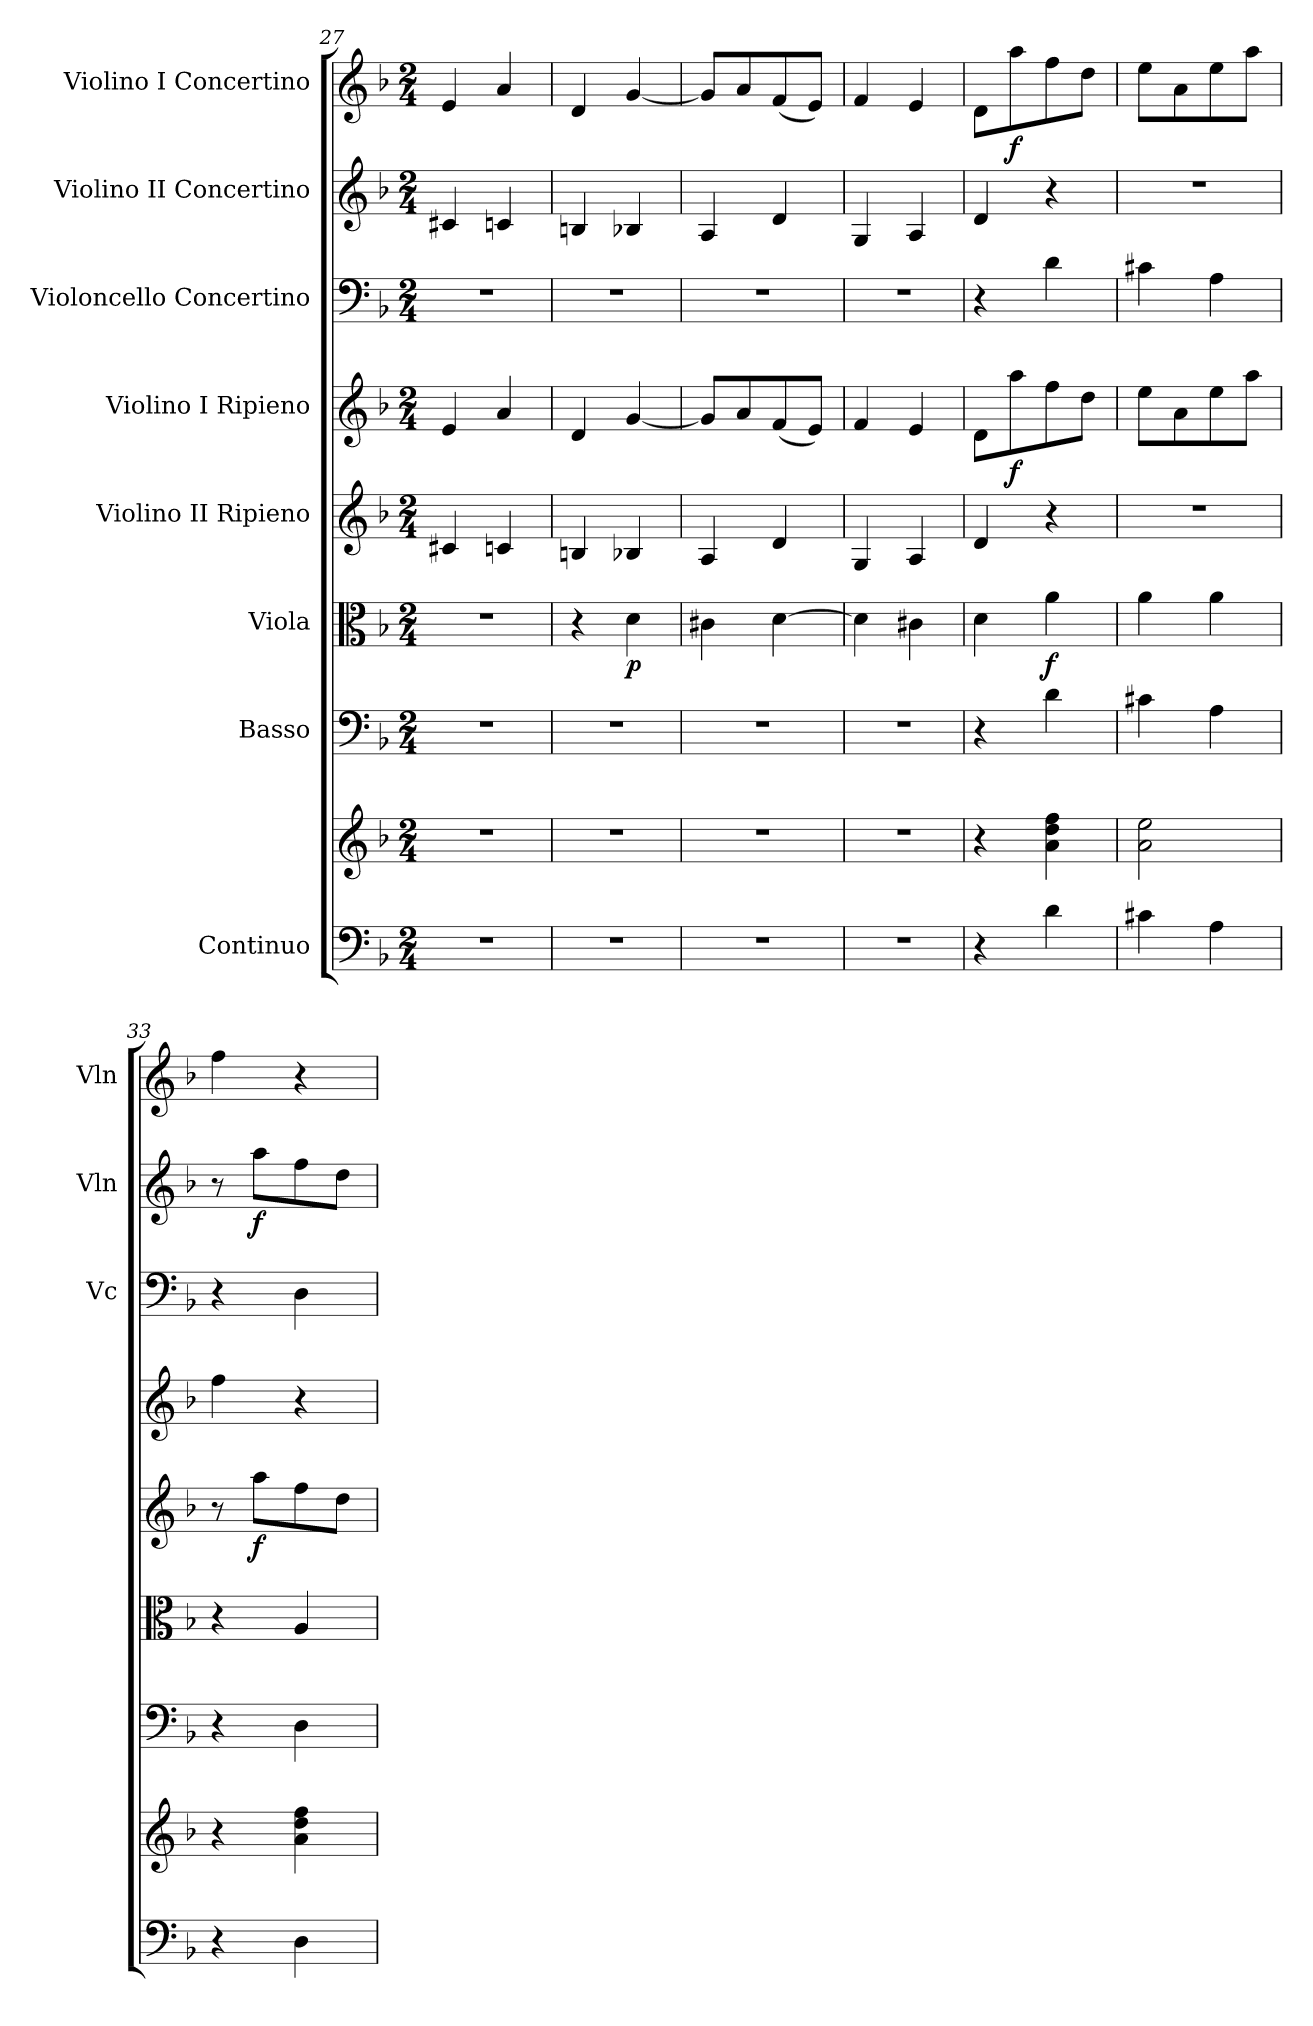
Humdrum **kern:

**kern	**kern	**kern	**kern	**dynam	**kern	**dynam	**kern	**dynam	**kern	**kern	**dynam	**kern	**dynam
*part8	*part8	*part7	*part6	*part6	*part5	*part5	*part4	*part4	*part3	*part2	*part2	*part1	*part1
*staff9	*staff8	*staff7	*staff6	*staff6	*staff5	*staff5	*staff4	*staff4	*staff3	*staff2	*staff2	*staff1	*staff1
*I"Continuo	*	*I"Basso	*I"Viola	*	*I"Violino II Ripieno	*	*I"Violino I Ripieno	*	*I"Violoncello Concertino	*I"Violino II Concertino	*	*I"Violino I Concertino	*
*	*	*	*	*	*	*	*	*	*I'Vc	*I'Vln	*	*I'Vln	*
*clefF4	*clefG2	*clefF4	*clefC3	*	*clefG2	*	*clefG2	*	*clefF4	*clefG2	*	*clefG2	*
*k[b-]	*k[b-]	*k[b-]	*k[b-]	*	*k[b-]	*	*k[b-]	*	*k[b-]	*k[b-]	*	*k[b-]	*
*M2/4	*M2/4	*M2/4	*M2/4	*	*M2/4	*	*M2/4	*	*M2/4	*M2/4	*	*M2/4	*
=27	=27	=27	=27	=27	=27	=27	=27	=27	=27	=27	=27	=27	=27
2r	2r	2r	2r	.	4c#X/	.	4e/	.	2r	4c#X/	.	4e/	.
.	.	.	.	.	4cn/	.	4a/	.	.	4cn/	.	4a/	.
=28	=28	=28	=28	=28	=28	=28	=28	=28	=28	=28	=28	=28	=28
2r	2r	2r	4r	.	4Bn/	.	4d/	.	2r	4Bn/	.	4d/	.
!	!	!	!	!LO:DY:b	!	!	!	!	!	!	!	!	!
.	.	.	4d\	p	4B-X/	.	[4g/	.	.	4B-X/	.	[4g/	.
=29	=29	=29	=29	=29	=29	=29	=29	=29	=29	=29	=29	=29	=29
2r	2r	2r	4c#X\	.	4A/	.	8g/L]	.	2r	4A/	.	8g/L]	.
.	.	.	.	.	.	.	8a/	.	.	.	.	8a/	.
.	.	.	[4d\	.	4d/	.	(<8f/	.	.	4d/	.	(<8f/	.
.	.	.	.	.	.	.	8e/J)	.	.	.	.	8e/J)	.
=30	=30	=30	=30	=30	=30	=30	=30	=30	=30	=30	=30	=30	=30
2r	2r	2r	4d\]	.	4G/	.	4f/	.	2r	4G/	.	4f/	.
.	.	.	4c#X\	.	4A/	.	4e/	.	.	4A/	.	4e/	.
=31	=31	=31	=31	=31	=31	=31	=31	=31	=31	=31	=31	=31	=31
4r	4r	4r	4d\	.	4d/	.	8d\L	.	4r	4d/	.	8d\L	.
!	!	!	!	!	!	!	!	!LO:DY:b	!	!	!	!	!LO:DY:b
.	.	.	.	.	.	.	8aa\	f	.	.	.	8aa\	f
!	!	!	!	!LO:DY:b	!	!	!	!	!	!	!	!	!
4d\	4a\ 4dd\ 4ff\	4d\	4a\	f	4r	.	8ff\	.	4d\	4r	.	8ff\	.
.	.	.	.	.	.	.	8dd\J	.	.	.	.	8dd\J	.
=32	=32	=32	=32	=32	=32	=32	=32	=32	=32	=32	=32	=32	=32
4c#X\	2a\ 2ee\	4c#X\	4a\	.	2r	.	8ee\L	.	4c#X\	2r	.	8ee\L	.
.	.	.	.	.	.	.	8a\	.	.	.	.	8a\	.
4A\	.	4A\	4a\	.	.	.	8ee\	.	4A\	.	.	8ee\	.
.	.	.	.	.	.	.	8aa\J	.	.	.	.	8aa\J	.
=33	=33	=33	=33	=33	=33	=33	=33	=33	=33	=33	=33	=33	=33
4r	4r	4r	4r	.	8r	.	4ff\	.	4r	8r	.	4ff\	.
!	!	!	!	!	!	!LO:DY:b	!	!	!	!	!LO:DY:b	!	!
.	.	.	.	.	8aa\L	f	.	.	.	8aa\L	f	.	.
4D\	4a\ 4dd\ 4ff\	4D\	4A/	.	8ff\	.	4r	.	4D\	8ff\	.	4r	.
.	.	.	.	.	8dd\J	.	.	.	.	8dd\J	.	.	.
=	=	=	=	=	=	=	=	=	=	=	=	=	=
*-	*-	*-	*-	*-	*-	*-	*-	*-	*-	*-	*-	*-	*-
